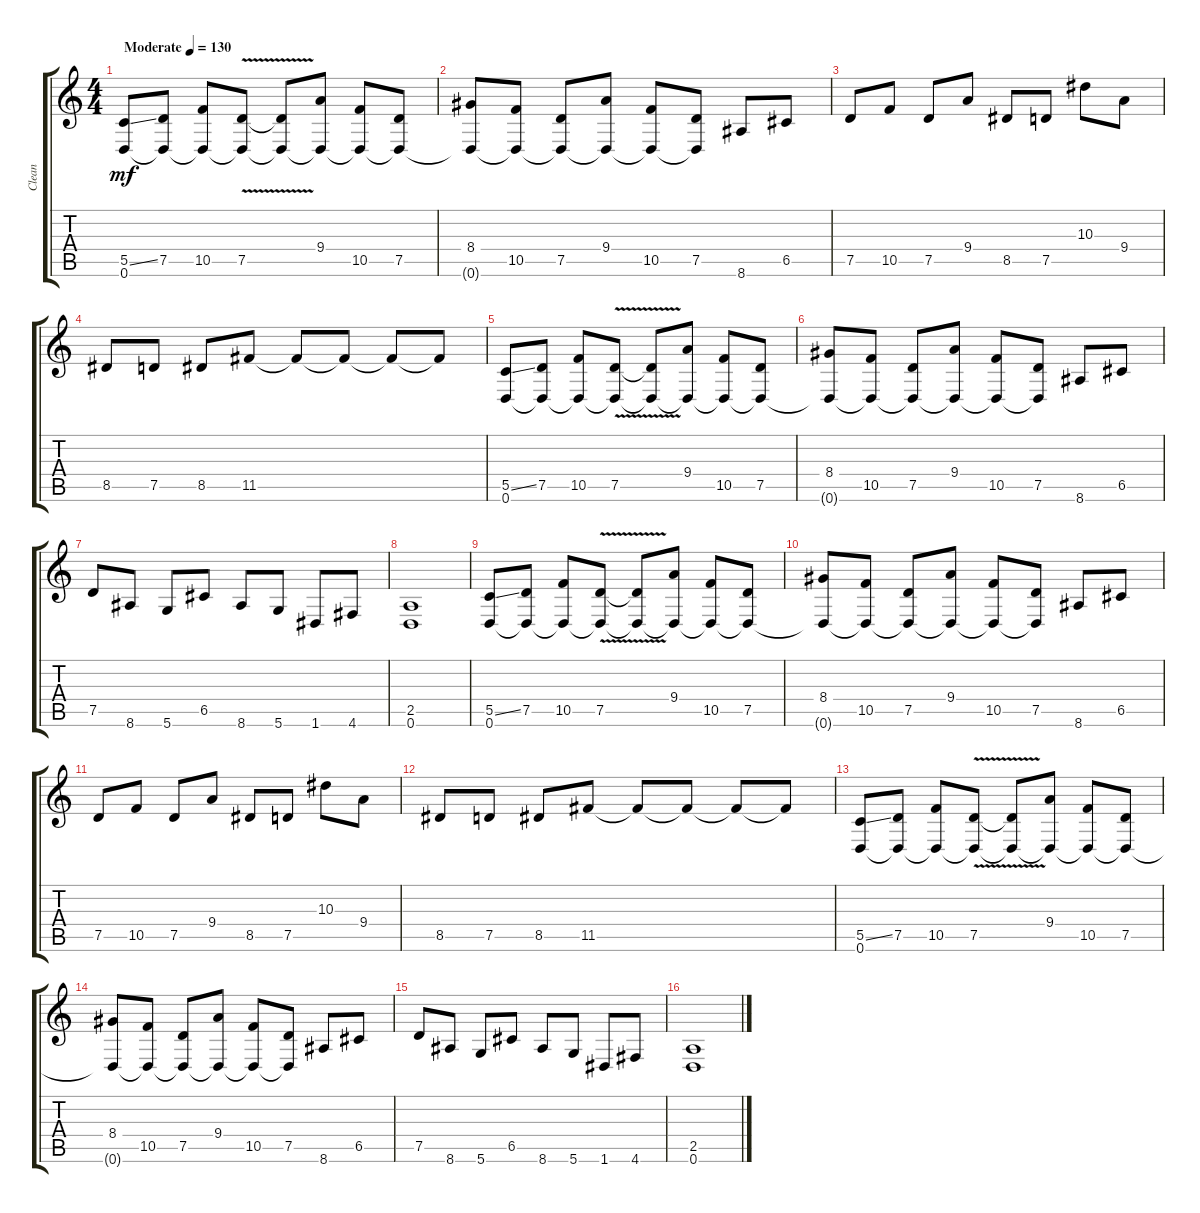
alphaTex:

\track ("Clean" "Clean") {instrument electricguitarclean}
\staff {score tabs}
\tuning (D4 A3 F3 C3 G2 D2) {hide}
\ts (4 4)
\tempo (130 "Moderate")
\clef g2
\ks c
(5.5{ss} 0.6).8{dy mf instrument electricguitarclean} (7.5 0.6{t}).8 (10.5 0.6{t}).8 (7.5{v} 0.6{t}).8 (7.5{v t} 0.6{t}).8 (9.4 0.6{t}).8 (10.5 0.6{t}).8 (7.5 0.6{t}).8 |
(8.4 0.6{t}).8 (10.5 0.6{t}).8 (7.5 0.6{t}).8 (9.4 0.6{t}).8 (10.5 0.6{t}).8 (7.5 0.6{t}).8 8.6.8 6.5.8 |
7.5.8 10.5.8 7.5.8 9.4.8 8.5.8 7.5.8 10.3.8 9.4.8 |
8.5.8 7.5.8 8.5.8 11.5.8 11.5{t}.8 11.5{t}.8 11.5{t}.8 11.5{t}.8 |
(5.5{ss} 0.6).8 (7.5 0.6{t}).8 (10.5 0.6{t}).8 (7.5{v} 0.6{t}).8 (7.5{v t} 0.6{t}).8 (9.4 0.6{t}).8 (10.5 0.6{t}).8 (7.5 0.6{t}).8 |
(8.4 0.6{t}).8 (10.5 0.6{t}).8 (7.5 0.6{t}).8 (9.4 0.6{t}).8 (10.5 0.6{t}).8 (7.5 0.6{t}).8 8.6.8 6.5.8 |
7.5.8 8.6.8 5.6.8 6.5.8 8.6.8 5.6.8 1.6.8 4.6.8 |
(2.5 0.6).1 |
(5.5{ss} 0.6).8 (7.5 0.6{t}).8 (10.5 0.6{t}).8 (7.5{v} 0.6{t}).8 (7.5{v t} 0.6{t}).8 (9.4 0.6{t}).8 (10.5 0.6{t}).8 (7.5 0.6{t}).8 |
(8.4 0.6{t}).8 (10.5 0.6{t}).8 (7.5 0.6{t}).8 (9.4 0.6{t}).8 (10.5 0.6{t}).8 (7.5 0.6{t}).8 8.6.8 6.5.8 |
7.5.8 10.5.8 7.5.8 9.4.8 8.5.8 7.5.8 10.3.8 9.4.8 |
8.5.8 7.5.8 8.5.8 11.5.8 11.5{t}.8 11.5{t}.8 11.5{t}.8 11.5{t}.8 |
(5.5{ss} 0.6).8 (7.5 0.6{t}).8 (10.5 0.6{t}).8 (7.5{v} 0.6{t}).8 (7.5{v t} 0.6{t}).8 (9.4 0.6{t}).8 (10.5 0.6{t}).8 (7.5 0.6{t}).8 |
(8.4 0.6{t}).8 (10.5 0.6{t}).8 (7.5 0.6{t}).8 (9.4 0.6{t}).8 (10.5 0.6{t}).8 (7.5 0.6{t}).8 8.6.8 6.5.8 |
7.5.8 8.6.8 5.6.8 6.5.8 8.6.8 5.6.8 1.6.8 4.6.8 |
(2.5 0.6).1
